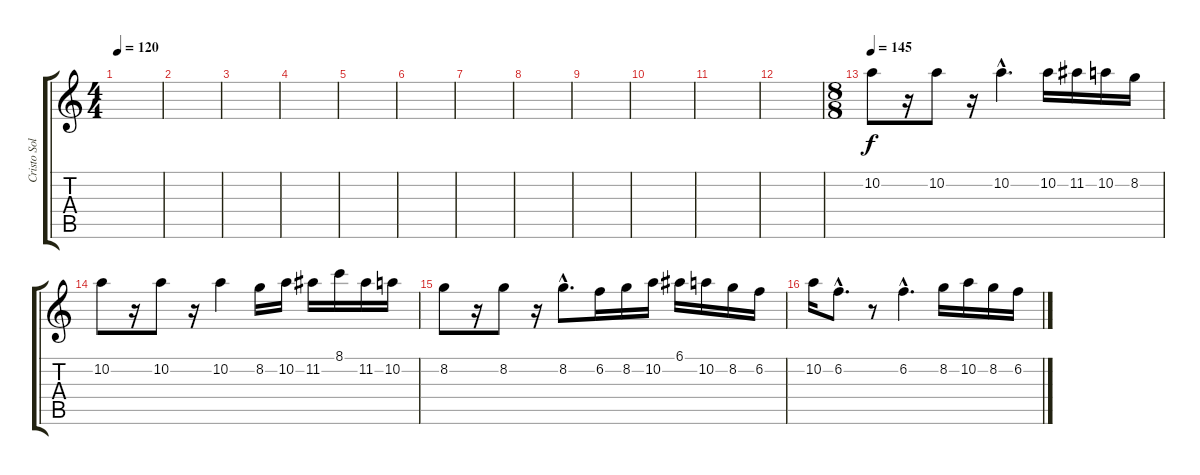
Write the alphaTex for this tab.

\track ("Cristo Solo" "Cristo Sol") {instrument distortionguitar}
\staff {score tabs}
\tuning (E4 B3 G3 D3 A2 E2) {hide}
\ts (4 4)
\tempo 120
\clef g2
\ks c
|
|
|
|
|
|
|
|
|
|
|
|
\ts (8 8)
\tempo 145
10.2.8 r.16 10.2.8 r.16 10.2{hac}.4{d} 10.2.16 11.2.16 10.2.16 8.2.16 |
10.2.8 r.16 10.2.8 r.16 10.2.4 8.2.16 10.2.16 11.2.16 8.1.16 11.2.16 10.2.16 |
8.2.8 r.16 8.2.8 r.16 8.2{hac}.8{d} 6.2.16 8.2.16 10.2.16 6.1.16 10.2.16 8.2.16 6.2.16 |
10.2.16 6.2{hac}.8{d} r.8 6.2{hac}.4{d} 8.2.16 10.2.16 8.2.16 6.2.16
